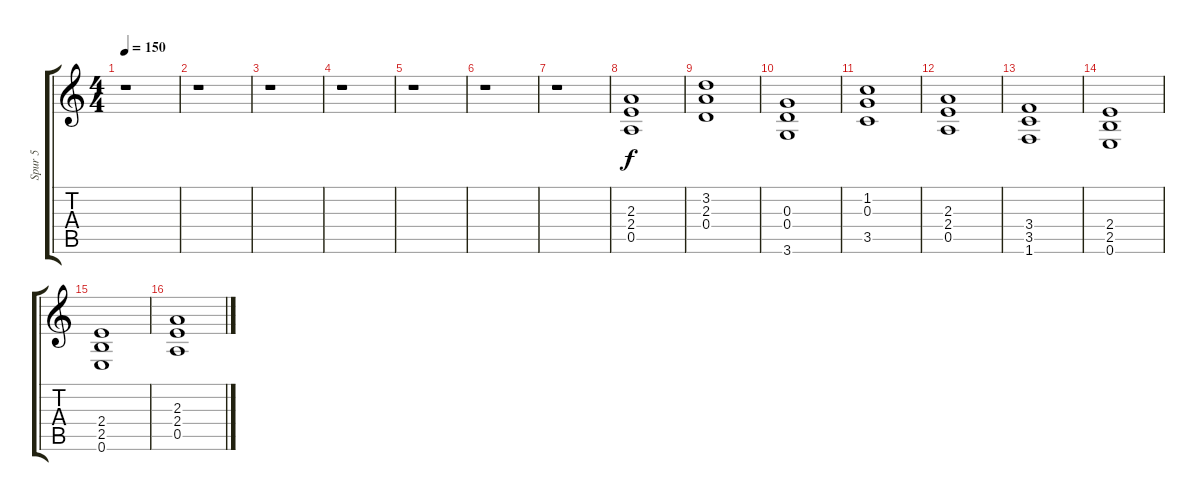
\track ("Spur 5" "Spur 5") {instrument overdrivenguitar}
\staff {score tabs}
\tuning (E4 B3 G3 D3 A2 E2) {hide}
\ts (4 4)
\tempo 150
\clef g2
\ks c
r.1{dy f} |
r.1 |
r.1 |
r.1 |
r.1 |
r.1 |
r.1 |
(2.3 2.4 0.5).1 |
(3.2 2.3 0.4).1 |
(0.3 0.4 3.6).1 |
(1.2 0.3 3.5).1 |
(2.3 2.4 0.5).1 |
(3.4 3.5 1.6).1 |
(2.4 2.5 0.6).1 |
(2.4 2.5 0.6).1 |
(2.3 2.4 0.5).1
